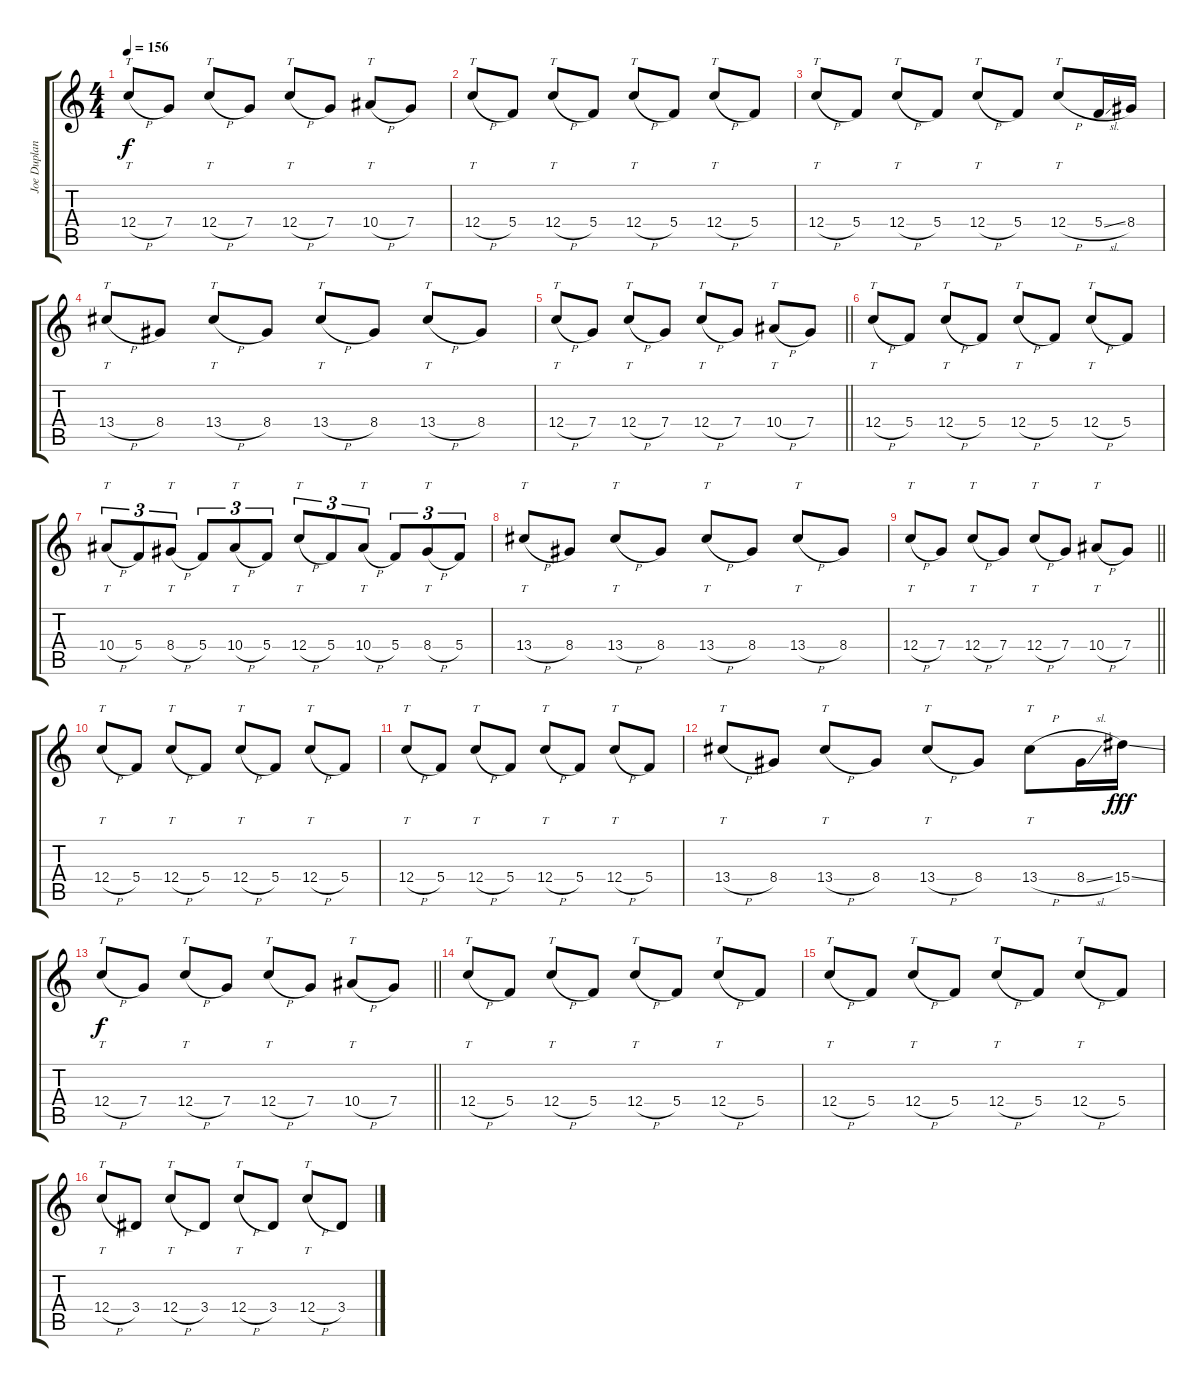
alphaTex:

\track ("Joe Duplantier" "Joe Duplan") {instrument distortionguitar}
\staff {score tabs}
\tuning (D4 A3 F3 C3 G2 C2) {hide}
\ts (4 4)
\tempo 156
\clef g2
\ks c
12.4{h}.8{tt dy f} 7.4.8 12.4{h}.8{tt} 7.4.8 12.4{h}.8{tt} 7.4.8 10.4{h}.8{tt} 7.4.8 |
12.4{h}.8{tt} 5.4.8 12.4{h}.8{tt} 5.4.8 12.4{h}.8{tt} 5.4.8 12.4{h}.8{tt} 5.4.8 |
12.4{h}.8{tt} 5.4.8 12.4{h}.8{tt} 5.4.8 12.4{h}.8{tt} 5.4.8 12.4{h}.8{tt} 5.4{sl}.16 8.4.16 |
13.4{h}.8{tt} 8.4.8 13.4{h}.8{tt} 8.4.8 13.4{h}.8{tt} 8.4.8 13.4{h}.8{tt} 8.4.8 |
\barLineRight lightlight
12.4{h}.8{tt} 7.4.8 12.4{h}.8{tt} 7.4.8 12.4{h}.8{tt} 7.4.8 10.4{h}.8{tt} 7.4.8 |
12.4{h}.8{tt} 5.4.8 12.4{h}.8{tt} 5.4.8 12.4{h}.8{tt} 5.4.8 12.4{h}.8{tt} 5.4.8 |
10.4{h}.8{tt tu (3 2)} 5.4.8{tu (3 2)} 8.4{h}.8{tt tu (3 2)} 5.4.8{tu (3 2)} 10.4{h}.8{tt tu (3 2)} 5.4.8{tu (3 2)} 12.4{h}.8{tt tu (3 2)} 5.4.8{tu (3 2)} 10.4{h}.8{tt tu (3 2)} 5.4.8{tu (3 2)} 8.4{h}.8{tt tu (3 2)} 5.4.8{tu (3 2)} |
13.4{h}.8{tt} 8.4.8 13.4{h}.8{tt} 8.4.8 13.4{h}.8{tt} 8.4.8 13.4{h}.8{tt} 8.4.8 |
\barLineRight lightlight
12.4{h}.8{tt} 7.4.8 12.4{h}.8{tt} 7.4.8 12.4{h}.8{tt} 7.4.8 10.4{h}.8{tt} 7.4.8 |
12.4{h}.8{tt} 5.4.8 12.4{h}.8{tt} 5.4.8 12.4{h}.8{tt} 5.4.8 12.4{h}.8{tt} 5.4.8 |
12.4{h}.8{tt} 5.4.8 12.4{h}.8{tt} 5.4.8 12.4{h}.8{tt} 5.4.8 12.4{h}.8{tt} 5.4.8 |
13.4{h}.8{tt} 8.4.8 13.4{h}.8{tt} 8.4.8 13.4{h}.8{tt} 8.4.8 13.4{h}.8{tt} 8.4{sl}.16 15.4{ss}.16{dy fff} |
\barLineRight lightlight
12.4{h}.8{tt dy f} 7.4.8 12.4{h}.8{tt} 7.4.8 12.4{h}.8{tt} 7.4.8 10.4{h}.8{tt} 7.4.8 |
\section ("" "")
12.4{h}.8{tt} 5.4.8 12.4{h}.8{tt} 5.4.8 12.4{h}.8{tt} 5.4.8 12.4{h}.8{tt} 5.4.8 |
12.4{h}.8{tt} 5.4.8 12.4{h}.8{tt} 5.4.8 12.4{h}.8{tt} 5.4.8 12.4{h}.8{tt} 5.4.8 |
12.4{h}.8{tt} 3.4.8 12.4{h}.8{tt} 3.4.8 12.4{h}.8{tt} 3.4.8 12.4{h}.8{tt} 3.4.8
